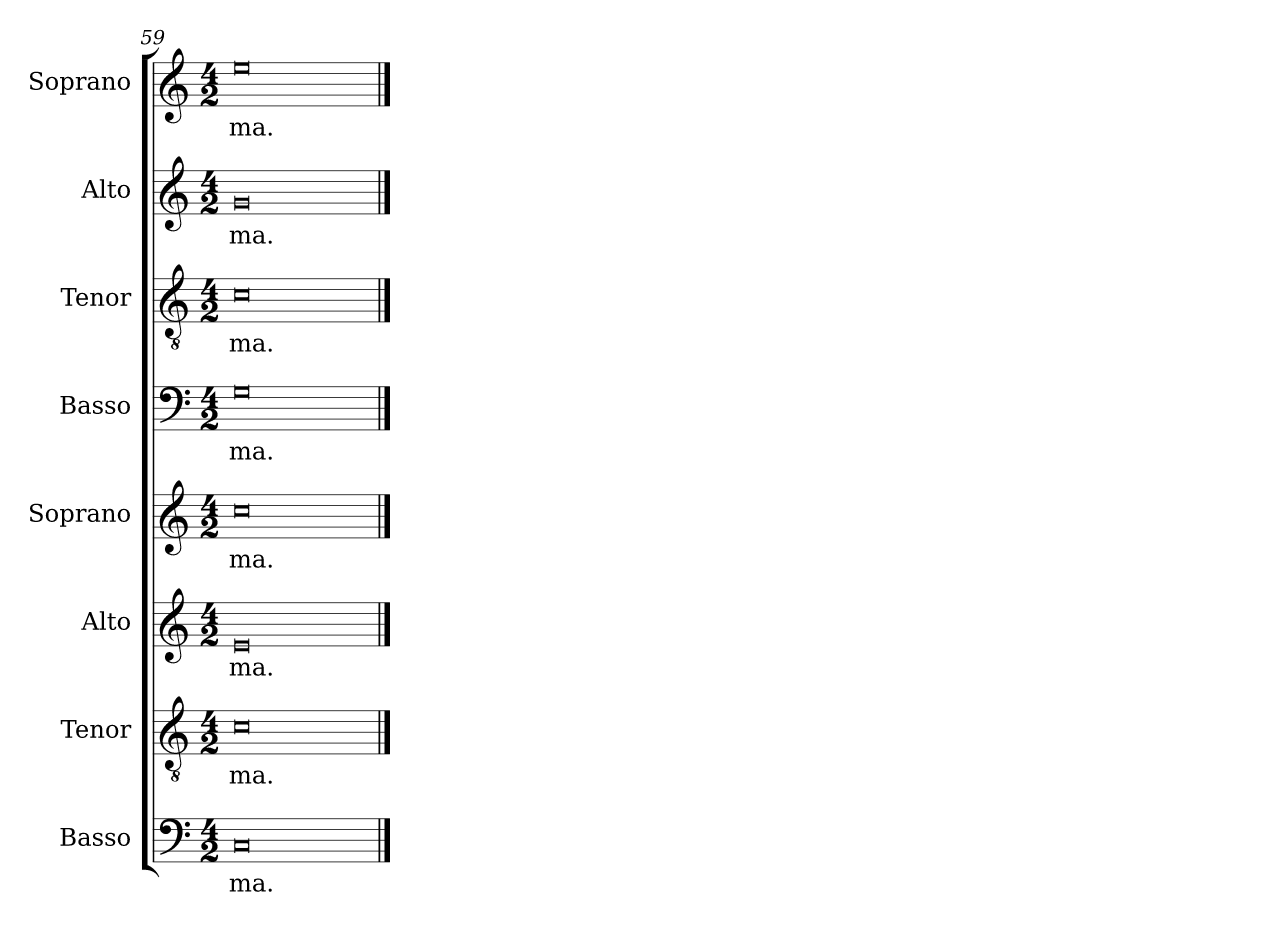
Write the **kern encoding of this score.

**kern	**text	**kern	**text	**kern	**text	**kern	**text	**kern	**text	**kern	**text	**kern	**text	**kern	**text
*part8	*part8	*part7	*part7	*part6	*part6	*part5	*part5	*part4	*part4	*part3	*part3	*part2	*part2	*part1	*part1
*staff8	*staff8	*staff7	*staff7	*staff6	*staff6	*staff5	*staff5	*staff4	*staff4	*staff3	*staff3	*staff2	*staff2	*staff1	*staff1
*I"Basso	*	*I"Tenor	*	*I"Alto	*	*I"Soprano	*	*I"Basso	*	*I"Tenor	*	*I"Alto	*	*I"Soprano	*
*	*	*I'T.	*	*I'A.	*	*I'Sop.	*	*	*	*I'T.	*	*I'A.	*	*I'Sop.	*
*clefF4	*	*clefGv2	*	*clefG2	*	*clefG2	*	*clefF4	*	*clefGv2	*	*clefG2	*	*clefG2	*
*	*	*ITrd7c12	*	*	*	*	*	*	*	*ITrd7c12	*	*	*	*	*
*k[]	*	*k[]	*	*k[]	*	*k[]	*	*k[]	*	*k[]	*	*k[]	*	*k[]	*
*C:	*	*C:	*	*C:	*	*C:	*	*C:	*	*C:	*	*C:	*	*C:	*
*M4/2	*	*M4/2	*	*M4/2	*	*M4/2	*	*M4/2	*	*M4/2	*	*M4/2	*	*M4/2	*
=59	=59	=59	=59	=59	=59	=59	=59	=59	=59	=59	=59	=59	=59	=59	=59
!	!LO:LY:b:color=#000000	!	!	!	!	!	!	!	!	!	!	!	!	!	!
!	!	!	!LO:LY:b:color=#000000	!	!	!	!	!	!	!	!	!	!	!	!
!	!	!	!	!	!LO:LY:b:color=#000000	!	!	!	!	!	!	!	!	!	!
!	!	!	!	!	!	!	!LO:LY:b:color=#000000	!	!	!	!	!	!	!	!
!	!	!	!	!	!	!	!	!	!LO:LY:b:color=#000000	!	!	!	!	!	!
!	!	!	!	!	!	!	!	!	!	!	!LO:LY:b:color=#000000	!	!	!	!
!	!	!	!	!	!	!	!	!	!	!	!	!	!LO:LY:b:color=#000000	!	!
!	!	!	!	!	!	!	!	!	!	!	!	!	!	!	!LO:LY:b:color=#000000
0Ci	-ma.	0Ci	-ma.	0ei	-ma.	0cci	-ma.	0Gi	-ma.	0Ci	-ma.	0gi	-ma.	0eei	-ma.
==	==	==	==	==	==	==	==	==	==	==	==	==	==	==	==
*-	*-	*-	*-	*-	*-	*-	*-	*-	*-	*-	*-	*-	*-	*-	*-
